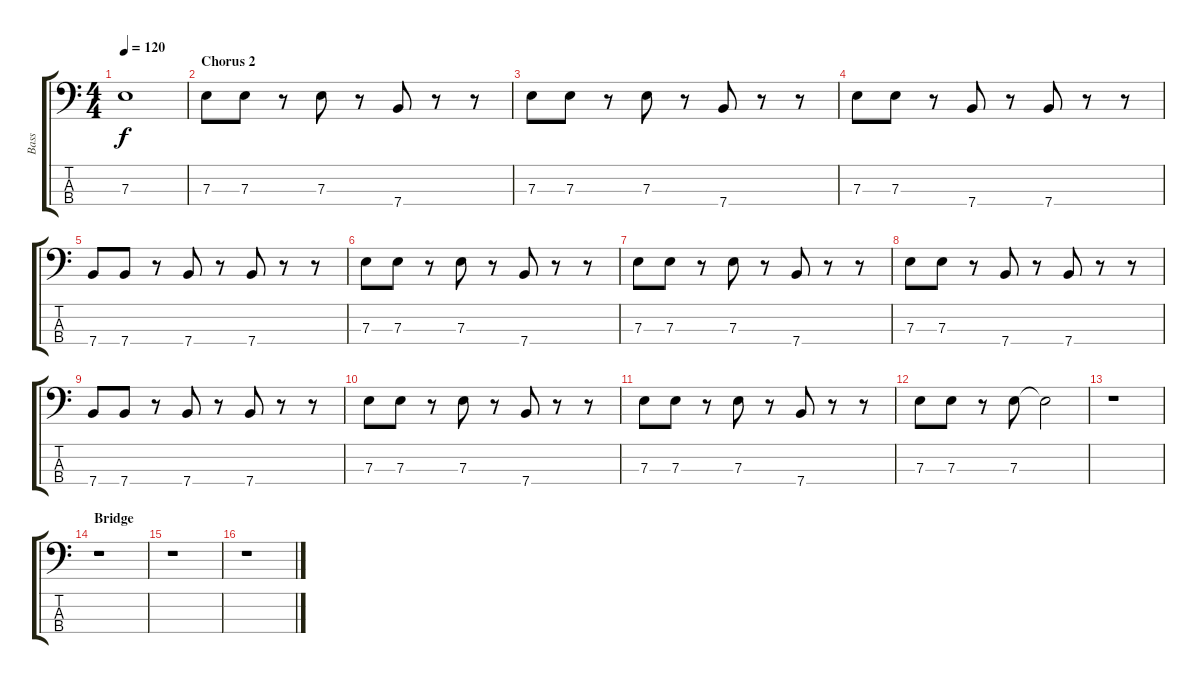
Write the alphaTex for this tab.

\track ("Bass" "Bass") {instrument electricbasspick}
\staff {score tabs}
\tuning (G2 D2 A1 E1) {hide}
\ts (4 4)
\tempo 120
\clef f4
\ks c
7.3.1{dy f} |
\section ("" "Chorus 2")
7.3.8 7.3.8 r.8 7.3.8 r.8 7.4.8 r.8 r.8 |
7.3.8 7.3.8 r.8 7.3.8 r.8 7.4.8 r.8 r.8 |
7.3.8 7.3.8 r.8 7.4.8 r.8 7.4.8 r.8 r.8 |
7.4.8 7.4.8 r.8 7.4.8 r.8 7.4.8 r.8 r.8 |
7.3.8 7.3.8 r.8 7.3.8 r.8 7.4.8 r.8 r.8 |
7.3.8 7.3.8 r.8 7.3.8 r.8 7.4.8 r.8 r.8 |
7.3.8 7.3.8 r.8 7.4.8 r.8 7.4.8 r.8 r.8 |
7.4.8 7.4.8 r.8 7.4.8 r.8 7.4.8 r.8 r.8 |
7.3.8 7.3.8 r.8 7.3.8 r.8 7.4.8 r.8 r.8 |
7.3.8 7.3.8 r.8 7.3.8 r.8 7.4.8 r.8 r.8 |
7.3.8 7.3.8 r.8 7.3.8 7.3{t}.2 |
r.1 |
\section ("" "Bridge")
r.1 |
r.1 |
r.1
